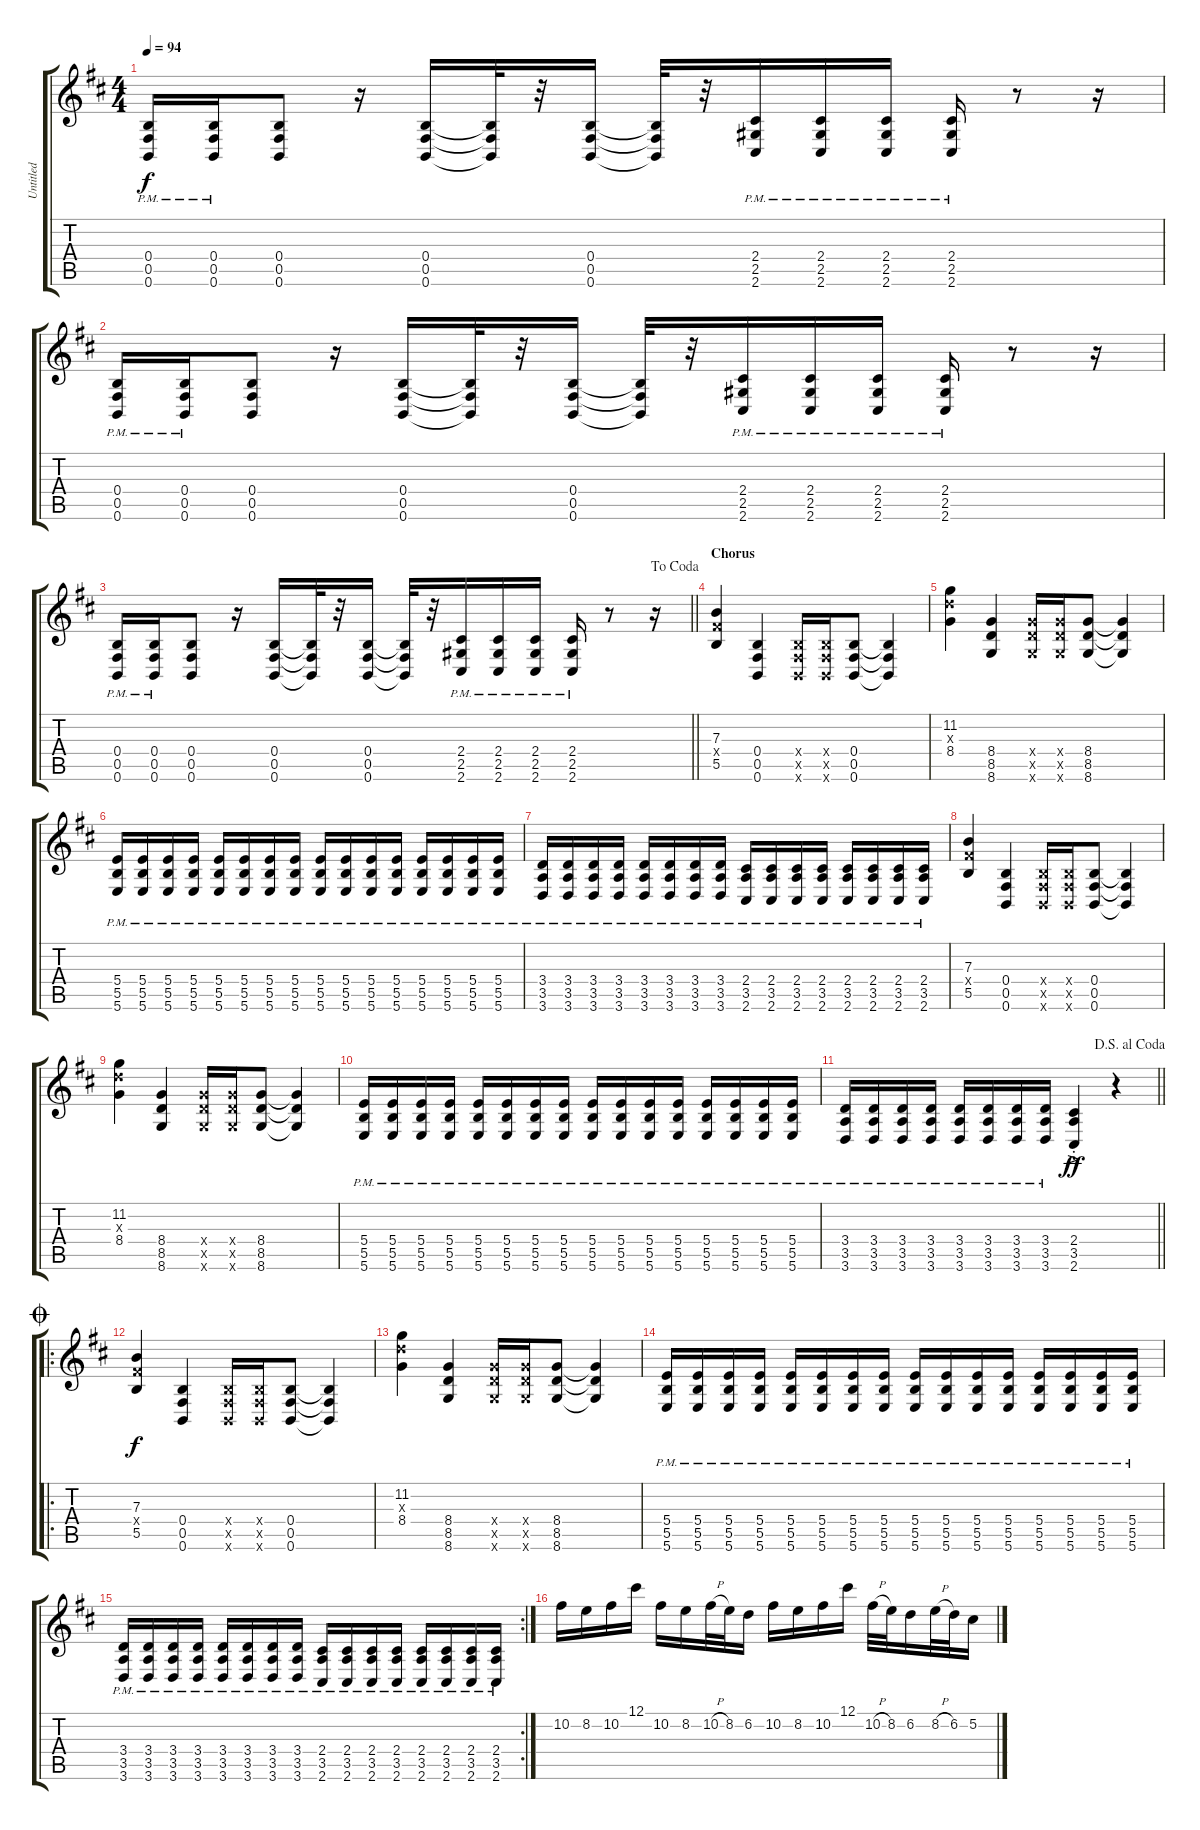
\track ("Untitled" "Untitled") {instrument distortionguitar}
\staff {score tabs}
\tuning (Db4 Ab3 E3 B2 Gb2 B1) {hide}
\ts (4 4)
\tempo 94
\clef g2
\ks d
(0.4{pm} 0.5{pm} 0.6{pm}).16{dy f} (0.4{pm} 0.5{pm} 0.6{pm}).16 (0.4 0.5 0.6).8 r.16 (0.4 0.5 0.6).16 (0.4{t} 0.5{t} 0.6{t}).32 r.32 (0.4 0.5 0.6).16 (0.4{t} 0.5{t} 0.6{t}).32 r.32 (2.4{pm} 2.5{pm} 2.6{pm}).16 (2.4{pm} 2.5{pm} 2.6{pm}).16 (2.4{pm} 2.5{pm} 2.6{pm}).16 (2.4{pm} 2.5{pm} 2.6{pm}).16 r.8 r.16 |
(0.4{pm} 0.5{pm} 0.6{pm}).16 (0.4{pm} 0.5{pm} 0.6{pm}).16 (0.4 0.5 0.6).8 r.16 (0.4 0.5 0.6).16 (0.4{t} 0.5{t} 0.6{t}).32 r.32 (0.4 0.5 0.6).16 (0.4{t} 0.5{t} 0.6{t}).32 r.32 (2.4{pm} 2.5{pm} 2.6{pm}).16 (2.4{pm} 2.5{pm} 2.6{pm}).16 (2.4{pm} 2.5{pm} 2.6{pm}).16 (2.4{pm} 2.5{pm} 2.6{pm}).16 r.8 r.16 |
\jump dacoda
\barLineRight lightlight
(0.4{pm} 0.5{pm} 0.6{pm}).16 (0.4{pm} 0.5{pm} 0.6{pm}).16 (0.4 0.5 0.6).8 r.16 (0.4 0.5 0.6).16 (0.4{t} 0.5{t} 0.6{t}).32 r.32 (0.4 0.5 0.6).16 (0.4{t} 0.5{t} 0.6{t}).32 r.32 (2.4{pm} 2.5{pm} 2.6{pm}).16 (2.4{pm} 2.5{pm} 2.6{pm}).16 (2.4{pm} 2.5{pm} 2.6{pm}).16 (2.4{pm} 2.5{pm} 2.6{pm}).16 r.8 r.16 |
\section ("" "Chorus")
(7.3 7.4{x} 5.5).4 (0.4 0.5 0.6).4 (0.4{x} 0.5{x} 0.6{x}).16 (0.4{x} 0.5{x} 0.6{x}).16 (0.4 0.5 0.6).8 (0.4{t} 0.5{t} 0.6{t}).4 |
(11.2 10.3{x} 8.4).4 (8.4 8.5 8.6).4 (8.4{x} 8.5{x} 8.6{x}).16 (8.4{x} 8.5{x} 8.6{x}).16 (8.4 8.5 8.6).8 (8.4{t} 8.5{t} 8.6{t}).4 |
(5.4{pm} 5.5{pm} 5.6{pm}).16 (5.4{pm} 5.5{pm} 5.6{pm}).16 (5.4{pm} 5.5{pm} 5.6{pm}).16 (5.4{pm} 5.5{pm} 5.6{pm}).16 (5.4{pm} 5.5{pm} 5.6{pm}).16 (5.4{pm} 5.5{pm} 5.6{pm}).16 (5.4{pm} 5.5{pm} 5.6{pm}).16 (5.4{pm} 5.5{pm} 5.6{pm}).16 (5.4{pm} 5.5{pm} 5.6{pm}).16 (5.4{pm} 5.5{pm} 5.6{pm}).16 (5.4{pm} 5.5{pm} 5.6{pm}).16 (5.4{pm} 5.5{pm} 5.6{pm}).16 (5.4{pm} 5.5{pm} 5.6{pm}).16 (5.4{pm} 5.5{pm} 5.6{pm}).16 (5.4{pm} 5.5{pm} 5.6{pm}).16 (5.4{pm} 5.5{pm} 5.6{pm}).16 |
(3.4{pm} 3.5{pm} 3.6{pm}).16 (3.4{pm} 3.5{pm} 3.6{pm}).16 (3.4{pm} 3.5{pm} 3.6{pm}).16 (3.4{pm} 3.5{pm} 3.6{pm}).16 (3.4{pm} 3.5{pm} 3.6{pm}).16 (3.4{pm} 3.5{pm} 3.6{pm}).16 (3.4{pm} 3.5{pm} 3.6{pm}).16 (3.4{pm} 3.5{pm} 3.6{pm}).16 (2.4{pm} 3.5{pm} 2.6{pm}).16 (2.4{pm} 3.5{pm} 2.6{pm}).16 (2.4{pm} 3.5{pm} 2.6{pm}).16 (2.4{pm} 3.5{pm} 2.6{pm}).16 (2.4{pm} 3.5{pm} 2.6{pm}).16 (2.4{pm} 3.5{pm} 2.6{pm}).16 (2.4{pm} 3.5{pm} 2.6{pm}).16 (2.4{pm} 3.5{pm} 2.6{pm}).16 |
(7.3 7.4{x} 5.5).4 (0.4 0.5 0.6).4 (0.4{x} 0.5{x} 0.6{x}).16 (0.4{x} 0.5{x} 0.6{x}).16 (0.4 0.5 0.6).8 (0.4{t} 0.5{t} 0.6{t}).4 |
(11.2 10.3{x} 8.4).4 (8.4 8.5 8.6).4 (8.4{x} 8.5{x} 8.6{x}).16 (8.4{x} 8.5{x} 8.6{x}).16 (8.4 8.5 8.6).8 (8.4{t} 8.5{t} 8.6{t}).4 |
(5.4{pm} 5.5{pm} 5.6{pm}).16 (5.4{pm} 5.5{pm} 5.6{pm}).16 (5.4{pm} 5.5{pm} 5.6{pm}).16 (5.4{pm} 5.5{pm} 5.6{pm}).16 (5.4{pm} 5.5{pm} 5.6{pm}).16 (5.4{pm} 5.5{pm} 5.6{pm}).16 (5.4{pm} 5.5{pm} 5.6{pm}).16 (5.4{pm} 5.5{pm} 5.6{pm}).16 (5.4{pm} 5.5{pm} 5.6{pm}).16 (5.4{pm} 5.5{pm} 5.6{pm}).16 (5.4{pm} 5.5{pm} 5.6{pm}).16 (5.4{pm} 5.5{pm} 5.6{pm}).16 (5.4{pm} 5.5{pm} 5.6{pm}).16 (5.4{pm} 5.5{pm} 5.6{pm}).16 (5.4{pm} 5.5{pm} 5.6{pm}).16 (5.4{pm} 5.5{pm} 5.6{pm}).16 |
\jump dalsegnoalcoda
\barLineRight lightlight
(3.4{pm} 3.5{pm} 3.6{pm}).16 (3.4{pm} 3.5{pm} 3.6{pm}).16 (3.4{pm} 3.5{pm} 3.6{pm}).16 (3.4{pm} 3.5{pm} 3.6{pm}).16 (3.4{pm} 3.5{pm} 3.6{pm}).16 (3.4{pm} 3.5{pm} 3.6{pm}).16 (3.4{pm} 3.5{pm} 3.6{pm}).16 (3.4{pm} 3.5{pm} 3.6{pm}).16 (2.4{ac st} 3.5{ac st} 2.6{ac st}).4{dy ff} r.4 |
\ro
\jump coda
(7.3 7.4{x} 5.5).4{dy f} (0.4 0.5 0.6).4 (0.4{x} 0.5{x} 0.6{x}).16 (0.4{x} 0.5{x} 0.6{x}).16 (0.4 0.5 0.6).8 (0.4{t} 0.5{t} 0.6{t}).4 |
(11.2 10.3{x} 8.4).4 (8.4 8.5 8.6).4 (8.4{x} 8.5{x} 8.6{x}).16 (8.4{x} 8.5{x} 8.6{x}).16 (8.4 8.5 8.6).8 (8.4{t} 8.5{t} 8.6{t}).4 |
(5.4{pm} 5.5{pm} 5.6{pm}).16 (5.4{pm} 5.5{pm} 5.6{pm}).16 (5.4{pm} 5.5{pm} 5.6{pm}).16 (5.4{pm} 5.5{pm} 5.6{pm}).16 (5.4{pm} 5.5{pm} 5.6{pm}).16 (5.4{pm} 5.5{pm} 5.6{pm}).16 (5.4{pm} 5.5{pm} 5.6{pm}).16 (5.4{pm} 5.5{pm} 5.6{pm}).16 (5.4{pm} 5.5{pm} 5.6{pm}).16 (5.4{pm} 5.5{pm} 5.6{pm}).16 (5.4{pm} 5.5{pm} 5.6{pm}).16 (5.4{pm} 5.5{pm} 5.6{pm}).16 (5.4{pm} 5.5{pm} 5.6{pm}).16 (5.4{pm} 5.5{pm} 5.6{pm}).16 (5.4{pm} 5.5{pm} 5.6{pm}).16 (5.4{pm} 5.5{pm} 5.6{pm}).16 |
\rc 2
(3.4{pm} 3.5{pm} 3.6{pm}).16 (3.4{pm} 3.5{pm} 3.6{pm}).16 (3.4{pm} 3.5{pm} 3.6{pm}).16 (3.4{pm} 3.5{pm} 3.6{pm}).16 (3.4{pm} 3.5{pm} 3.6{pm}).16 (3.4{pm} 3.5{pm} 3.6{pm}).16 (3.4{pm} 3.5{pm} 3.6{pm}).16 (3.4{pm} 3.5{pm} 3.6{pm}).16 (2.4{pm} 3.5{pm} 2.6{pm}).16 (2.4{pm} 3.5{pm} 2.6{pm}).16 (2.4{pm} 3.5{pm} 2.6{pm}).16 (2.4{pm} 3.5{pm} 2.6{pm}).16 (2.4{pm} 3.5{pm} 2.6{pm}).16 (2.4{pm} 3.5{pm} 2.6{pm}).16 (2.4{pm} 3.5{pm} 2.6{pm}).16 (2.4{pm} 3.5{pm} 2.6{pm}).16 |
10.2.16 8.2.16 10.2.16 12.1.16 10.2.16 8.2.16 10.2{h}.32 8.2.32 6.2.16 10.2.16 8.2.16 10.2.16 12.1.16 10.2{h}.32 8.2.32 6.2.16 8.2{h}.32 6.2.32 5.2.16
